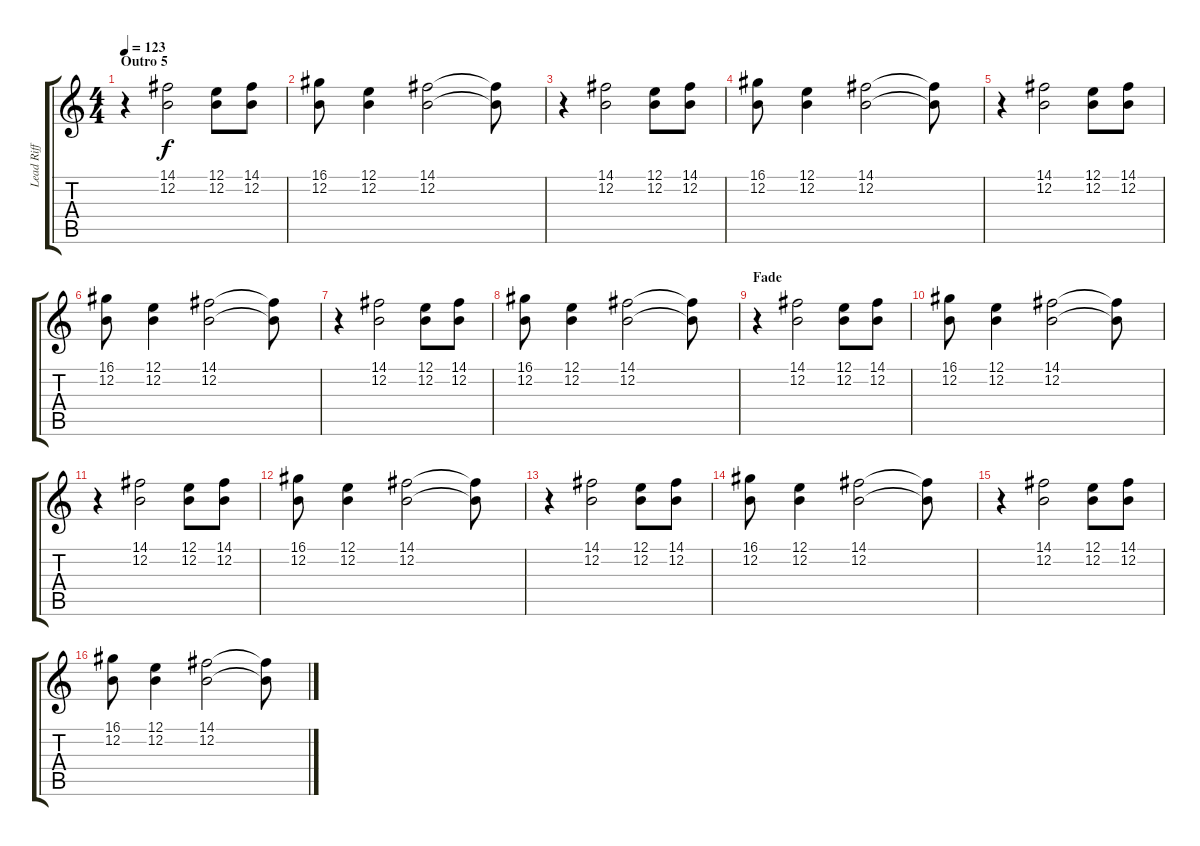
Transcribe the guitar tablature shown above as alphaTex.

\track ("Lead Riff" "Lead Riff") {instrument pad3polysynth}
\staff {score tabs}
\tuning (E4 B3 G3 D3 A2 E2) {hide}
\ts (4 4)
\section ("" "Outro 5")
\tempo 123
\clef g2
\ks c
r.4{dy f volume 11 instrument pad3polysynth} (14.1 12.2).2 (12.1 12.2).8 (14.1 12.2).8 |
(16.1 12.2).8 (12.1 12.2).4 (14.1 12.2).2 (14.1{t} 12.2{t}).8 |
r.4 (14.1 12.2).2 (12.1 12.2).8 (14.1 12.2).8 |
(16.1 12.2).8 (12.1 12.2).4 (14.1 12.2).2 (14.1{t} 12.2{t}).8 |
r.4 (14.1 12.2).2 (12.1 12.2).8 (14.1 12.2).8 |
(16.1 12.2).8 (12.1 12.2).4 (14.1 12.2).2 (14.1{t} 12.2{t}).8 |
r.4 (14.1 12.2).2 (12.1 12.2).8 (14.1 12.2).8 |
(16.1 12.2).8 (12.1 12.2).4 (14.1 12.2).2 (14.1{t} 12.2{t}).8 |
\section ("" "Fade")
r.4{volume 11 instrument pad3polysynth} (14.1 12.2).2 (12.1 12.2).8 (14.1 12.2).8 |
(16.1 12.2).8 (12.1 12.2).4 (14.1 12.2).2 (14.1{t} 12.2{t}).8 |
r.4 (14.1 12.2).2 (12.1 12.2).8 (14.1 12.2).8 |
(16.1 12.2).8 (12.1 12.2).4 (14.1 12.2).2 (14.1{t} 12.2{t}).8 |
r.4 (14.1 12.2).2 (12.1 12.2).8 (14.1 12.2).8 |
(16.1 12.2).8 (12.1 12.2).4 (14.1 12.2).2 (14.1{t} 12.2{t}).8 |
r.4 (14.1 12.2).2 (12.1 12.2).8 (14.1 12.2).8 |
(16.1 12.2).8 (12.1 12.2).4 (14.1 12.2).2 (14.1{t} 12.2{t}).8
